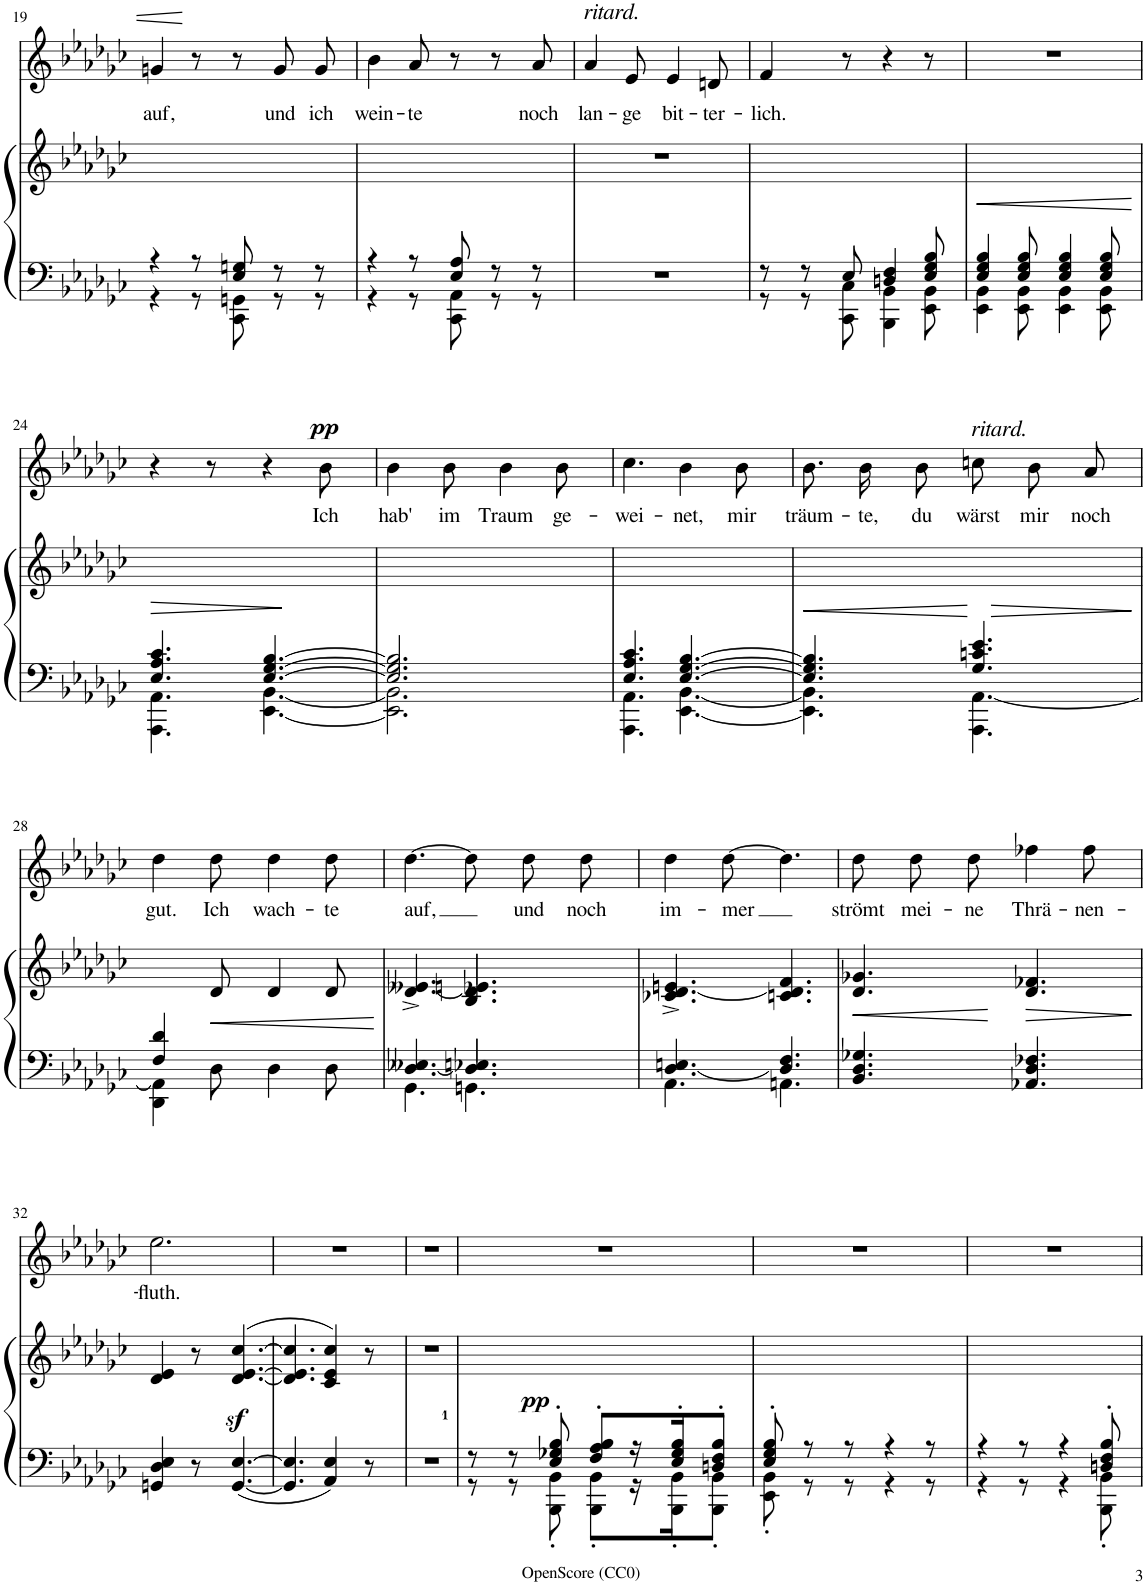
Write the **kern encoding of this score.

**kern	**kern	**dynam	**kern	**text	**dynam
*part2	*part2	*part2	*part1	*part1	*part1
*staff3	*staff2	*staff2/3	*staff1	*staff1	*staff1
*I"Piano	*	*	*I"Voice	*	*
*I'Pno	*	*	*	*	*
!!LO:PB:g=z
*clefF4	*clefG2	*	*clefG2	*	*
*k[b-e-a-d-g-c-]	*k[b-e-a-d-g-c-]	*	*k[b-e-a-d-g-c-]	*	*
*M6/8	*M6/8	*	*M6/8	*	*
=19	=19	=19	=19	=19	=19
*^	*	*	*	*	*
!	!	!	!	!	!LO:LY:b	!
4r	4r	2.ryy	.	4gn/	auf,	.
8r	8r	.	.	8r	.	.
8E-/ 8Gn/	8CC-\ 8GGn\	.	.	8r	.	.
!	!	!	!	!	!LO:LY:b	!
8r	8r	.	.	8g/L	und	.
!	!	!	!	!	!LO:LY:b	!
8r	8r	.	.	8g/J	ich	.
=20	=20	=20	=20	=20	=20	=20
!	!	!	!	!	!LO:LY:b	!
4r	4r	2.ryy	.	4b-\	wein-	.
!	!	!	!	!	!LO:LY:b	!
8r	8r	.	.	8a-/	-te	.
8E-/ 8A-/	8CC-\ 8AA-\	.	.	8r	.	.
8r	8r	.	.	8r	.	.
!	!	!	!	!	!LO:LY:b	!
8r	8r	.	.	8a-/	noch	.
=21	=21	=21	=21	=21	=21	=21
!	!	!	!	!LO:TX:a:i:t=ritard.	!	!
!	!	!	!	!	!LO:LY:b	!
*v	*v	*	*	*	*	*
2.r	2.r	.	4a-/	lan-	.
!	!	!	!	!LO:LY:b	!
.	.	.	8e-/	-ge	.
!	!	!	!	!LO:LY:b	!
.	.	.	4e-/	bit-	.
!	!	!	!	!LO:LY:b	!
.	.	.	8dn/	-ter-	.
=22	=22	=22	=22	=22	=22
*^	*	*	*	*	*
!	!	!	!	!	!LO:LY:b	!
8r	8r	2.ryy	.	4f/	-lich.	.
8r	8r	.	.	.	.	.
8E-/	8CC-\ 8C-\	.	.	8r	.	.
4Dn/ 4F/	4BBB-\ 4BB-\	.	.	4r	.	.
8E-/ 8G-/ 8B-/	8EE-\ 8BB-\	.	.	8r	.	.
=23	=23	=23	=23	=23	=23	=23
!	!	!	!LO:HP:b	!	!	!
4E-/ 4G-/ 4B-/	4EE-\ 4BB-\	2.ryy	<	2.r	.	.
8E-/ 8G-/ 8B-/	8EE-\ 8BB-\	.	.	.	.	.
4E-/ 4G-/ 4B-/	4EE-\ 4BB-\	.	.	.	.	.
8E-/ 8G-/ 8B-/	8EE-\ 8BB-\	.	.	.	.	.
*v	*v	*	*	*	*	*
.	.	[	.	.	.
!!LO:LB:g=z
=24	=24	=24	=24	=24	=24
*^	*	*	*	*	*
!	!	!	!LO:HP:b	!	!	!
4.E-/ 4.A-/ 4.c-/	4.AAA-\ 4.AA-\	2ryy	>	4r	.	.
.	.	.	.	8r	.	.
[4.E-/ [4.G-/ [4.B-/	[4.EE-\ [4.BB-\	.	.	4r	.	.
.	.	4ryy	]	.	.	.
!	!	!	!	!	!LO:LY:b	!LO:DY:a
.	.	.	.	8b-\	Ich	pp
=25	=25	=25	=25	=25	=25	=25
!	!	!	!	!	!LO:LY:b	!
2.E-/] 2.G-/] 2.B-/]	2.EE-\] 2.BB-\]	2.ryy	.	4b-\	hab'	.
!	!	!	!	!	!LO:LY:b	!
.	.	.	.	8b-\	im	.
!	!	!	!	!	!LO:LY:b	!
.	.	.	.	4b-\	Traum	.
!	!	!	!	!	!LO:LY:b	!
.	.	.	.	8b-\	ge-	.
=26	=26	=26	=26	=26	=26	=26
!	!	!	!	!	!LO:LY:b	!
4.E-/ 4.A-/ 4.c-/	4.AAA-\ 4.AA-\	2.ryy	.	4.cc-\	-wei-	.
!	!	!	!	!	!LO:LY:b	!
[4.E-/ [4.G-/ [4.B-/	[4.EE-\ [4.BB-\	.	.	4b-\	-net,	.
!	!	!	!	!	!LO:LY:b	!
.	.	.	.	8b-\	mir	.
=27	=27	=27	=27	=27	=27	=27
!	!	!	!LO:HP:b	!	!LO:LY:b	!
4.E-/] 4.G-/] 4.B-/]	4.EE-\] 4.BB-\]	4.ryy	<	8.b-\L	träum-	.
!	!	!	!	!	!LO:LY:b	!
.	.	.	.	16b-\K	-te,	.
!	!	!	!	!	!LO:LY:b	!
.	.	.	.	8b-\J	du	.
!	!	!	!	!LO:TX:a:i:t=ritard.	!	!
!	!	!	!LO:HP:n=1:b	!	!LO:LY:b	!
4.G-/ 4.cn/ 4.e-/	4.AAA-\ [4.AA-\	4.ryy	[ >	8ccn\L	wärst	.
!	!	!	!	!	!LO:LY:b	!
.	.	.	.	8b-\	mir	.
!	!	!	!	!	!LO:LY:b	!
.	.	.	.	8a-\J	noch	.
*v	*v	*	*	*	*	*
.	.	]	.	.	.
!!LO:LB:g=z
=28	=28	=28	=28	=28	=28
*^	*	*	*	*	*
!	!	!	!	!	!LO:LY:b	!
4F/ 4d-/	4DD-\ 4AA-\]	4ryy	.	4dd-\	gut.	.
!	!	!	!LO:HP:b	!	!LO:LY:b	!
2ryy	8D-\	8d-/	<	8dd-\	Ich	.
!	!	!	!	!	!LO:LY:b	!
.	4D-\	4d-/	.	4dd-\	wach-	.
!	!	!	!	!	!LO:LY:b	!
.	8D-\	8d-/	.	8dd-\	-te	.
*v	*v	*	*	*	*	*
.	.	[	.	.	.
=29	=29	=29	=29	=29	=29
*^	*^	*	*	*	*
*	*^	*	*	*	*	*	*
!	!	!	!	!	!	!	!LO:LY:b	!
[<4.D-/ 4.E--X/	4.GG-\	4.ryy	[<4.d-/^< 4.e--X/^<	4.ryy	.	[4.dd-\	auf,	.
4.D-/] 4.E-X/	4.GGn\	4.En/	4.B-/ 4.d-/] 4.e-X/	4.en/	.	8dd-\L]	.	.
!	!	!	!	!	!	!	!LO:LY:b	!
.	.	.	.	.	.	8dd-\	und	.
!	!	!	!	!	!	!	!LO:LY:b	!
.	.	.	.	.	.	8dd-\J	noch	.
*	*v	*v	*	*	*	*	*	*
*	*	*v	*v	*	*	*	*
=30	=30	=30	=30	=30	=30	=30
!	!	!	!	!	!LO:LY:b	!
[<4.D-/ 4.En/	4.AA-\	4.c-X/^ [<4.d-/^ 4.en/^	.	4dd-\	im-	.
!	!	!	!	!	!LO:LY:b	!
.	.	.	.	[8dd-\	-mer	.
4.D-/] 4.F/	4.AAn\	4.cn/ 4.d-/] 4.f/	.	4.dd-\]	.	.
=31	=31	=31	=31	=31	=31	=31
!	!	!	!LO:HP:b	!	!LO:LY:b	!
*v	*v	*	*	*	*	*
4.BB-/ 4.D-/ 4.G-X/	4.d-/ 4.g-X/	<	8dd-\L	strömt	.
!	!	!	!	!LO:LY:b	!
.	.	.	8dd-\	mei-	.
!	!	!	!	!LO:LY:b	!
.	.	.	8dd-\J	-ne	.
!	!	!LO:HP:n=1:b	!	!LO:LY:b	!
4.AA-X/ 4.D-/ 4.F-X/	4.d-/ 4.f-X/	[ >	4ff-X\	Thrä-	.
!	!	!	!	!LO:LY:b	!
.	.	.	8ff-\	-nen-	.
.	.	]	.	.	.
!!LO:LB:g=z
=32	=32	=32	=32	=32	=32
!	!	!	!	!LO:LY:b	!
4GGn/ 4D-/ 4E-/	4d-/ 4e-/	.	2.ee-\	-fluth.	.
8r	8r	.	.	.	.
[4.GG/ [4.E-/	(>[4.d-/z< [4.e-/z< [4.cc-/z<	.	.	.	.
=33	=33	=33	=33	=33	=33
4.GG/] 4.E-/]	4.d-/] 4.e-/] 4.cc-/]	.	2.r	.	.
4AA-/ 4E-/	4c-/ 4e-/ 4cc-/)	.	.	.	.
8r	8r	.	.	.	.
=34	=34	=34	=34	=34	=34
2.r	2.r	.	2.r	.	.
=35	=35	=35	=35	=35	=35
*^	*	*	*	*	*
8r	8r	4ryy	.	2.r	.	.
8r	8r	.	.	.	.	.
!	!	!	!LO:DY:b	!	!	!
8E-/' 8G-X/' 8B-/'	8BBB-\' 8BB-\'	2ryy	pp	.	.	.
8F/' 8A-/' 8B-/'L	8BBB-\' 8BB-\'L	.	.	.	.	.
16r	16r	.	.	.	.	.
16E-/' 16G-/' 16B-/'J	16BBB-\' 16BB-\'J	.	.	.	.	.
8Dn/' 8F/' 8B-/'J	8BBB-\' 8BB-\'J	.	.	.	.	.
=36	=36	=36	=36	=36	=36	=36
8E-/' 8G-/' 8B-/'	8EE-\' 8BB-\'	2.ryy	.	2.r	.	.
8r	8r	.	.	.	.	.
8r	8r	.	.	.	.	.
4r	4r	.	.	.	.	.
8r	8r	.	.	.	.	.
=37	=37	=37	=37	=37	=37	=37
4r	4r	2.ryy	.	2.r	.	.
8r	8r	.	.	.	.	.
4r	4r	.	.	.	.	.
8Dn/' 8F/' 8B-/'	8BBB-\' 8BB-\'	.	.	.	.	.
*v	*v	*	*	*	*	*
=	=	=	=	=	=
*-	*-	*-	*-	*-	*-
